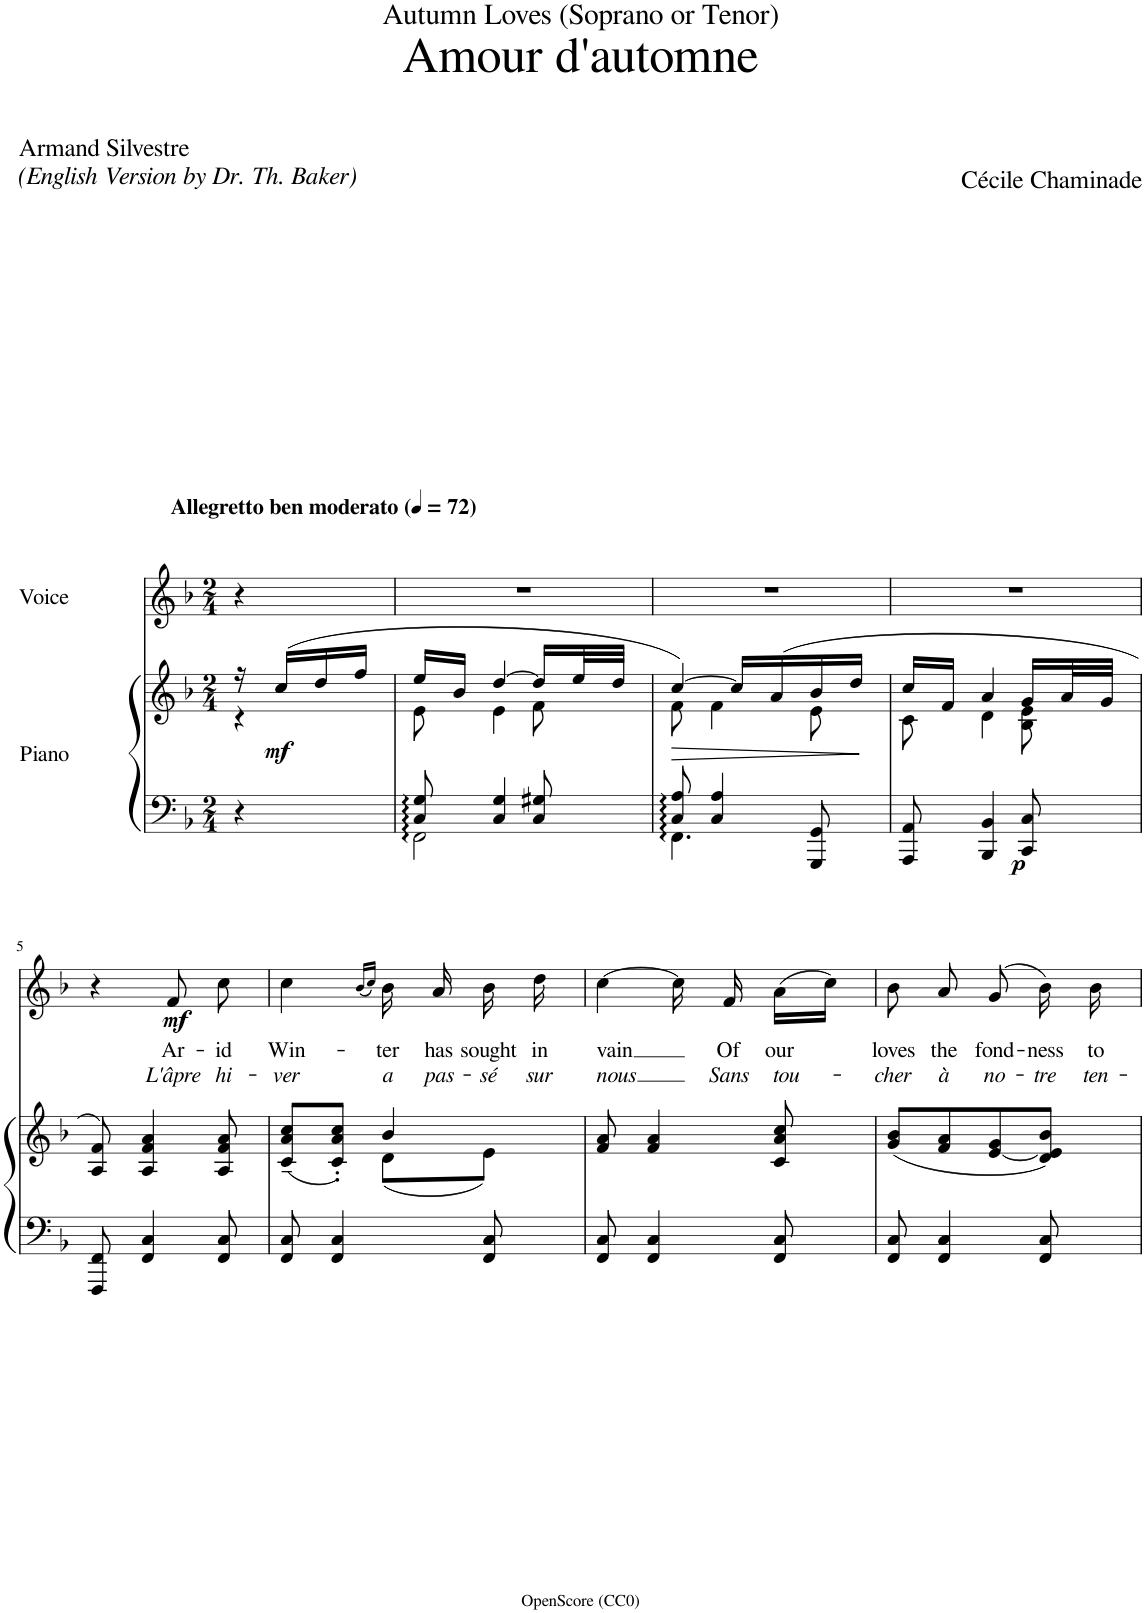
**kern	**kern	**dynam	**kern	**text	**text	**dynam
*part2	*part2	*part2	*part1	*part1	*part1	*part1
*staff3	*staff2	*staff2/3	*staff1	*staff1	*staff1	*staff1
*I"Piano	*	*	*I"Voice	*	*	*
*I'Pno	*	*	*	*	*	*
*clefF4	*clefG2	*	*clefG2	*	*	*
*k[b-]	*k[b-]	*	*k[b-]	*	*	*
*M2/4	*M2/4	*	*M2/4	*	*	*
*MM72	*MM72	*	*MM72	*	*	*
=1	=1	=1	=1	=1	=1	=1
*	*^	*	*	*	*	*
!	!	!	!	!LO:TX:a:B:t=Allegretto ben moderato	!	!	!
4r	16r	4r	.	4r	.	.	.
!	!	!	!LO:DY:b	!	!	!	!
.	(16cc/LL	.	mf	.	.	.	.
.	16dd/	.	.	.	.	.	.
.	16ff/JJ	.	.	.	.	.	.
=2	=2	=2	=2	=2	=2	=2	=2
*^	*	*	*	*	*	*	*
8C/ 8G/	2FF\	16ee/LL	8e\	.	2r	.	.	.
.	.	16b-/JJ	.	.	.	.	.	.
4C/ 4G/	.	[4dd/	4e\	.	.	.	.	.
8C/ 8G#X/	.	16dd/LL]	8f\	.	.	.	.	.
.	.	32ee/L	.	.	.	.	.	.
.	.	32dd/JJJ	.	.	.	.	.	.
=3	=3	=3	=3	=3	=3	=3	=3	=3
!	!	!	!	!LO:HP:b	!	!	!	!
8C/ 8A/	4.FF\	[4cc/)	8f\	>	2r	.	.	.
4C/ 4A/	.	.	4f\	.	.	.	.	.
.	.	16cc/LL]	.	.	.	.	.	.
.	.	(16a/	.	.	.	.	.	.
8GGG/ 8GG/	8ryy	16b-/	8e\	.	.	.	.	.
.	.	16dd/JJ	.	]	.	.	.	.
*v	*v	*	*	*	*	*	*	*
=4	=4	=4	=4	=4	=4	=4	=4
8AAA/ 8AA/	16cc/LL	8c\	.	2r	.	.	.
.	16f/JJ	.	.	.	.	.	.
4BBB-/ 4BB-/	4a/	4d\	.	.	.	.	.
!	!	!	!LO:DY:b=2	!	!	!	!
8CC/ 8C/	16g/LL	8B-\ 8e\	p	.	.	.	.
.	32a/L	.	.	.	.	.	.
.	32g/JJJ	.	.	.	.	.	.
*	*v	*v	*	*	*	*	*
!!LO:LB:g=z
=5	=5	=5	=5	=5	=5	=5
8FFF/ 8FF/	8A/ 8f/)	.	4r	.	.	.
4FF/ 4C/	4A/ 4f/ 4a/	.	.	.	.	.
!	!	!	!	!LO:LY:b	!LO:LY:b	!LO:DY:b
.	.	.	8f/	Ar-	L'âpre	mf
!	!	!	!	!LO:LY:b	!LO:LY:b	!
8FF/ 8C/	8A/ 8f/ 8a/	.	8cc\	-id	hi-	.
=6	=6	=6	=6	=6	=6	=6
*	*^	*	*	*	*	*
!	!	!	!	!	!LO:LY:b	!LO:LY:b	!
8FF/ 8C/	(8c/~ 8a/~ 8cc/~L	4ryy	.	4cc\	Win-	-ver	.
4FF/ 4C/	8c/' 8a/' 8cc/'J)	.	.	.	.	.	.
.	.	.	.	(16qb-/LL	.	.	.
.	.	.	.	16qcc/JJ)	.	.	.
!	!	!	!	!	!LO:LY:b	!LO:LY:b	!
.	4b-/	(8d\L	.	16b-\	-ter	a	.
!	!	!	!	!	!LO:LY:b	!LO:LY:b	!
.	.	.	.	16a/	has	pas-	.
!	!	!	!	!	!LO:LY:b	!LO:LY:b	!
8FF/ 8C/	.	8e\J)	.	16b-\	sought	-sé	.
!	!	!	!	!	!LO:LY:b	!LO:LY:b	!
.	.	.	.	16dd\	in	sur	.
*	*v	*v	*	*	*	*	*
=7	=7	=7	=7	=7	=7	=7
!	!	!	!	!LO:LY:b	!LO:LY:b	!
8FF/ 8C/	8f/ 8a/	.	[4cc\	vain	nous	.
4FF/ 4C/	4f/ 4a/	.	.	.	.	.
.	.	.	16cc\]	.	.	.
!	!	!	!	!LO:LY:b	!LO:LY:b	!
.	.	.	16f/	Of	Sans	.
!	!	!	!	!LO:LY:b	!LO:LY:b	!
8FF/ 8C/	8c/ 8a/ 8cc/	.	(16a\LL	our	tou-	.
.	.	.	16cc\JJ)	.	.	.
=8	=8	=8	=8	=8	=8	=8
!	!	!	!	!LO:LY:b	!LO:LY:b	!
8FF/ 8C/	(8g/ 8b-/L	.	8b-\	loves	-cher	.
!	!	!	!	!LO:LY:b	!LO:LY:b	!
4FF/ 4C/	8f/ 8a/	.	8a/	the	à	.
!	!	!	!	!LO:LY:b	!LO:LY:b	!
.	[8e/ 8g/	.	(8g/	fond-	no-	.
!	!	!	!	!LO:LY:b	!LO:LY:b	!
8FF/ 8C/	8d/ 8e/] 8b-/J)	.	16b-\)	-ness	-tre	.
!	!	!	!	!LO:LY:b	!LO:LY:b	!
.	.	.	16b-\	to	ten-	.
=	=	=	=	=	=	=
*-	*-	*-	*-	*-	*-	*-
